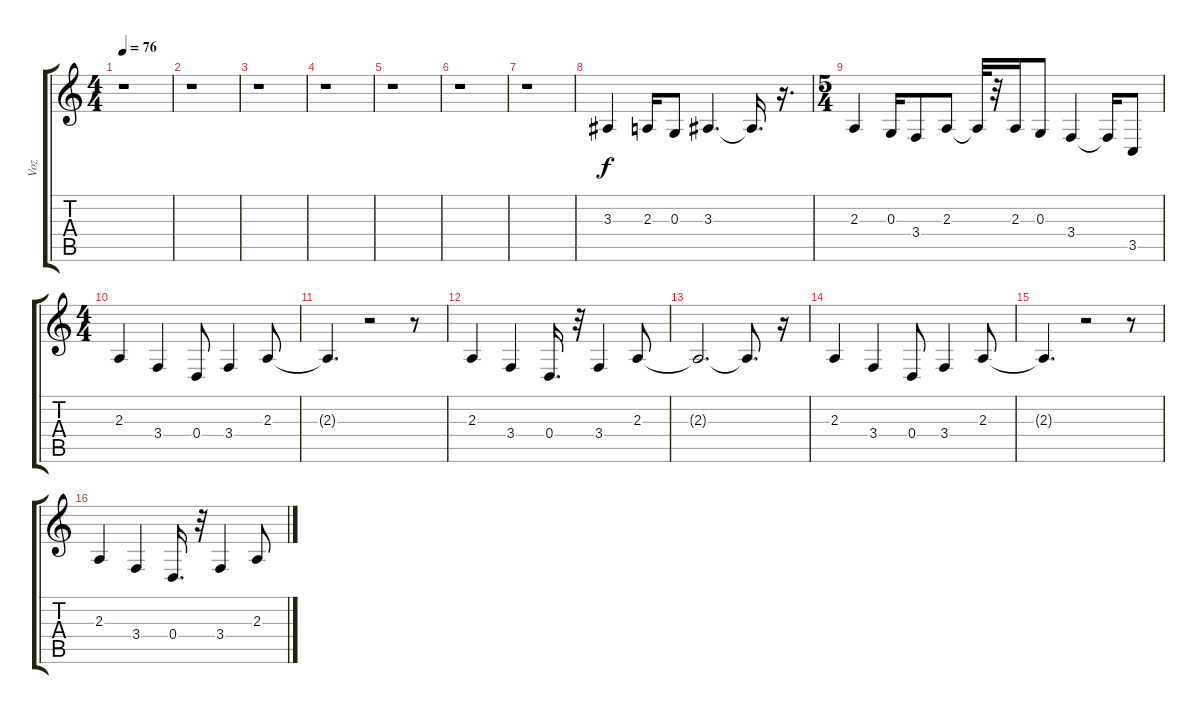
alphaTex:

\track ("Voz" "Voz") {instrument tenorsax}
\staff {score tabs}
\tuning (E4 B3 G3 D3 A2 E2) {hide}
\ts (4 4)
\tempo 76
\clef g2
\ks c
r.1{dy f} |
r.1 |
r.1 |
r.1 |
r.1 |
r.1 |
r.1 |
3.3.4 2.3.16 0.3.8 3.3.4{d} 3.3{t}.16{d} r.16{d} |
\ts (5 4)
2.3.4 0.3.16 3.4.8 2.3.8 2.3{t}.32 r.32 2.3.16 0.3.8 3.4.4 3.4{t}.16 3.5.8 |
\ts (4 4)
2.3.4 3.4.4 0.4.8 3.4.4 2.3.8 |
2.3{t}.4{d} r.2 r.8 |
2.3.4 3.4.4 0.4.16{d} r.32 3.4.4 2.3.8 |
2.3{t}.2{d} 2.3{t}.8{d} r.16 |
2.3.4 3.4.4 0.4.8 3.4.4 2.3.8 |
2.3{t}.4{d} r.2 r.8 |
2.3.4 3.4.4 0.4.16{d} r.32 3.4.4 2.3.8
